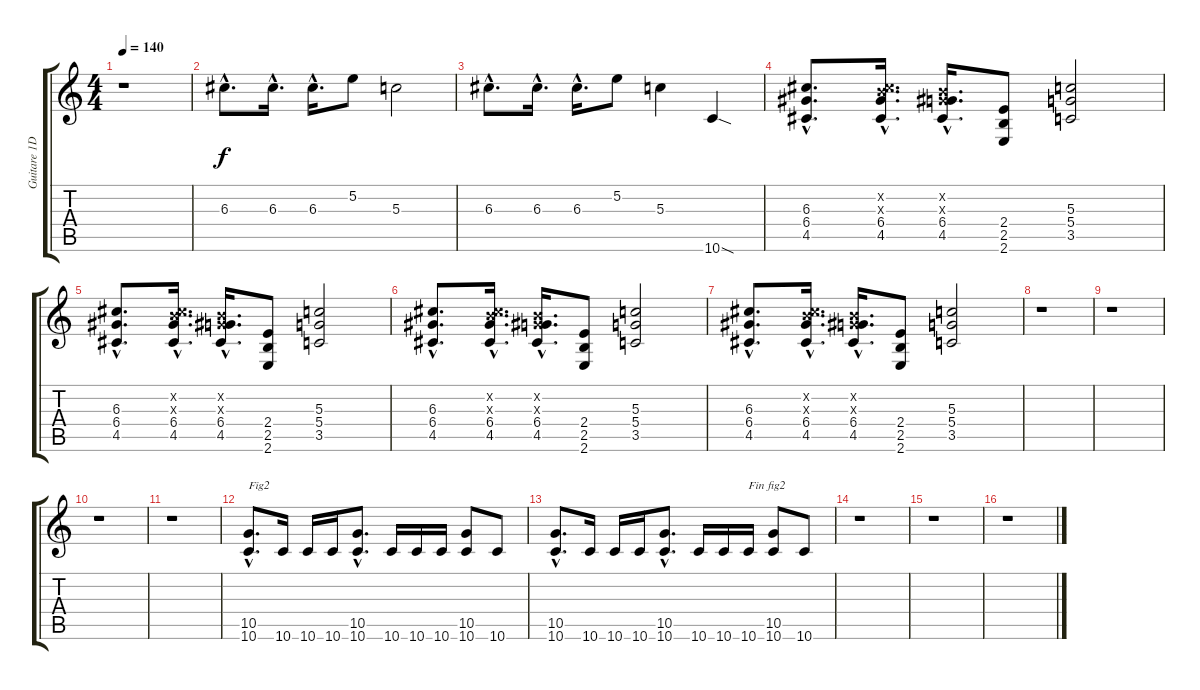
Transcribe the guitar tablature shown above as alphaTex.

\track ("Guitare 1Dr-D" "Guitare 1D") {instrument overdrivenguitar}
\staff {score tabs}
\tuning (E4 B3 G3 D3 A2 D2) {hide}
\ts (4 4)
\tempo 140
\clef g2
\ks c
r.1{dy f instrument overdrivenguitar} |
6.3{hac}.8{d} 6.3{hac}.16{d} 6.3{hac}.16{d} 5.2.8 5.3.2 |
6.3{hac}.8{d} 6.3{hac}.16{d} 6.3{hac}.16{d} 5.2.8 5.3.4 10.6{sod}.4 |
(6.3{hac} 6.4{hac} 4.5{hac}).8{d} (0.2{hac x} 6.3{hac x} 6.4{hac} 4.5{hac}).16{d} (0.2{hac x} 0.3{hac x} 6.4{hac} 4.5{hac}).16{d} (2.4 2.5 2.6).8 (5.3 5.4 3.5).2 |
(6.3{hac} 6.4{hac} 4.5{hac}).8{d} (0.2{hac x} 6.3{hac x} 6.4{hac} 4.5{hac}).16{d} (0.2{hac x} 0.3{hac x} 6.4{hac} 4.5{hac}).16{d} (2.4 2.5 2.6).8 (5.3 5.4 3.5).2 |
(6.3{hac} 6.4{hac} 4.5{hac}).8{d} (0.2{hac x} 6.3{hac x} 6.4{hac} 4.5{hac}).16{d} (0.2{hac x} 0.3{hac x} 6.4{hac} 4.5{hac}).16{d} (2.4 2.5 2.6).8 (5.3 5.4 3.5).2 |
(6.3{hac} 6.4{hac} 4.5{hac}).8{d} (0.2{hac x} 6.3{hac x} 6.4{hac} 4.5{hac}).16{d} (0.2{hac x} 0.3{hac x} 6.4{hac} 4.5{hac}).16{d} (2.4 2.5 2.6).8 (5.3 5.4 3.5).2 |
r.1 |
r.1 |
r.1 |
r.1 |
(10.5{hac} 10.6{hac}).8{d txt "Fig2"} 10.6.16 10.6.16 10.6.16 (10.5{hac} 10.6{hac}).8{d} 10.6.16 10.6.16 10.6.16 (10.5 10.6).8 10.6.8 |
(10.5{hac} 10.6{hac}).8{d} 10.6.16 10.6.16 10.6.16 (10.5{hac} 10.6{hac}).8{d} 10.6.16 10.6.16 10.6.16{txt "Fin fig2"} (10.5 10.6).8 10.6.8 |
r.1 |
r.1 |
r.1
